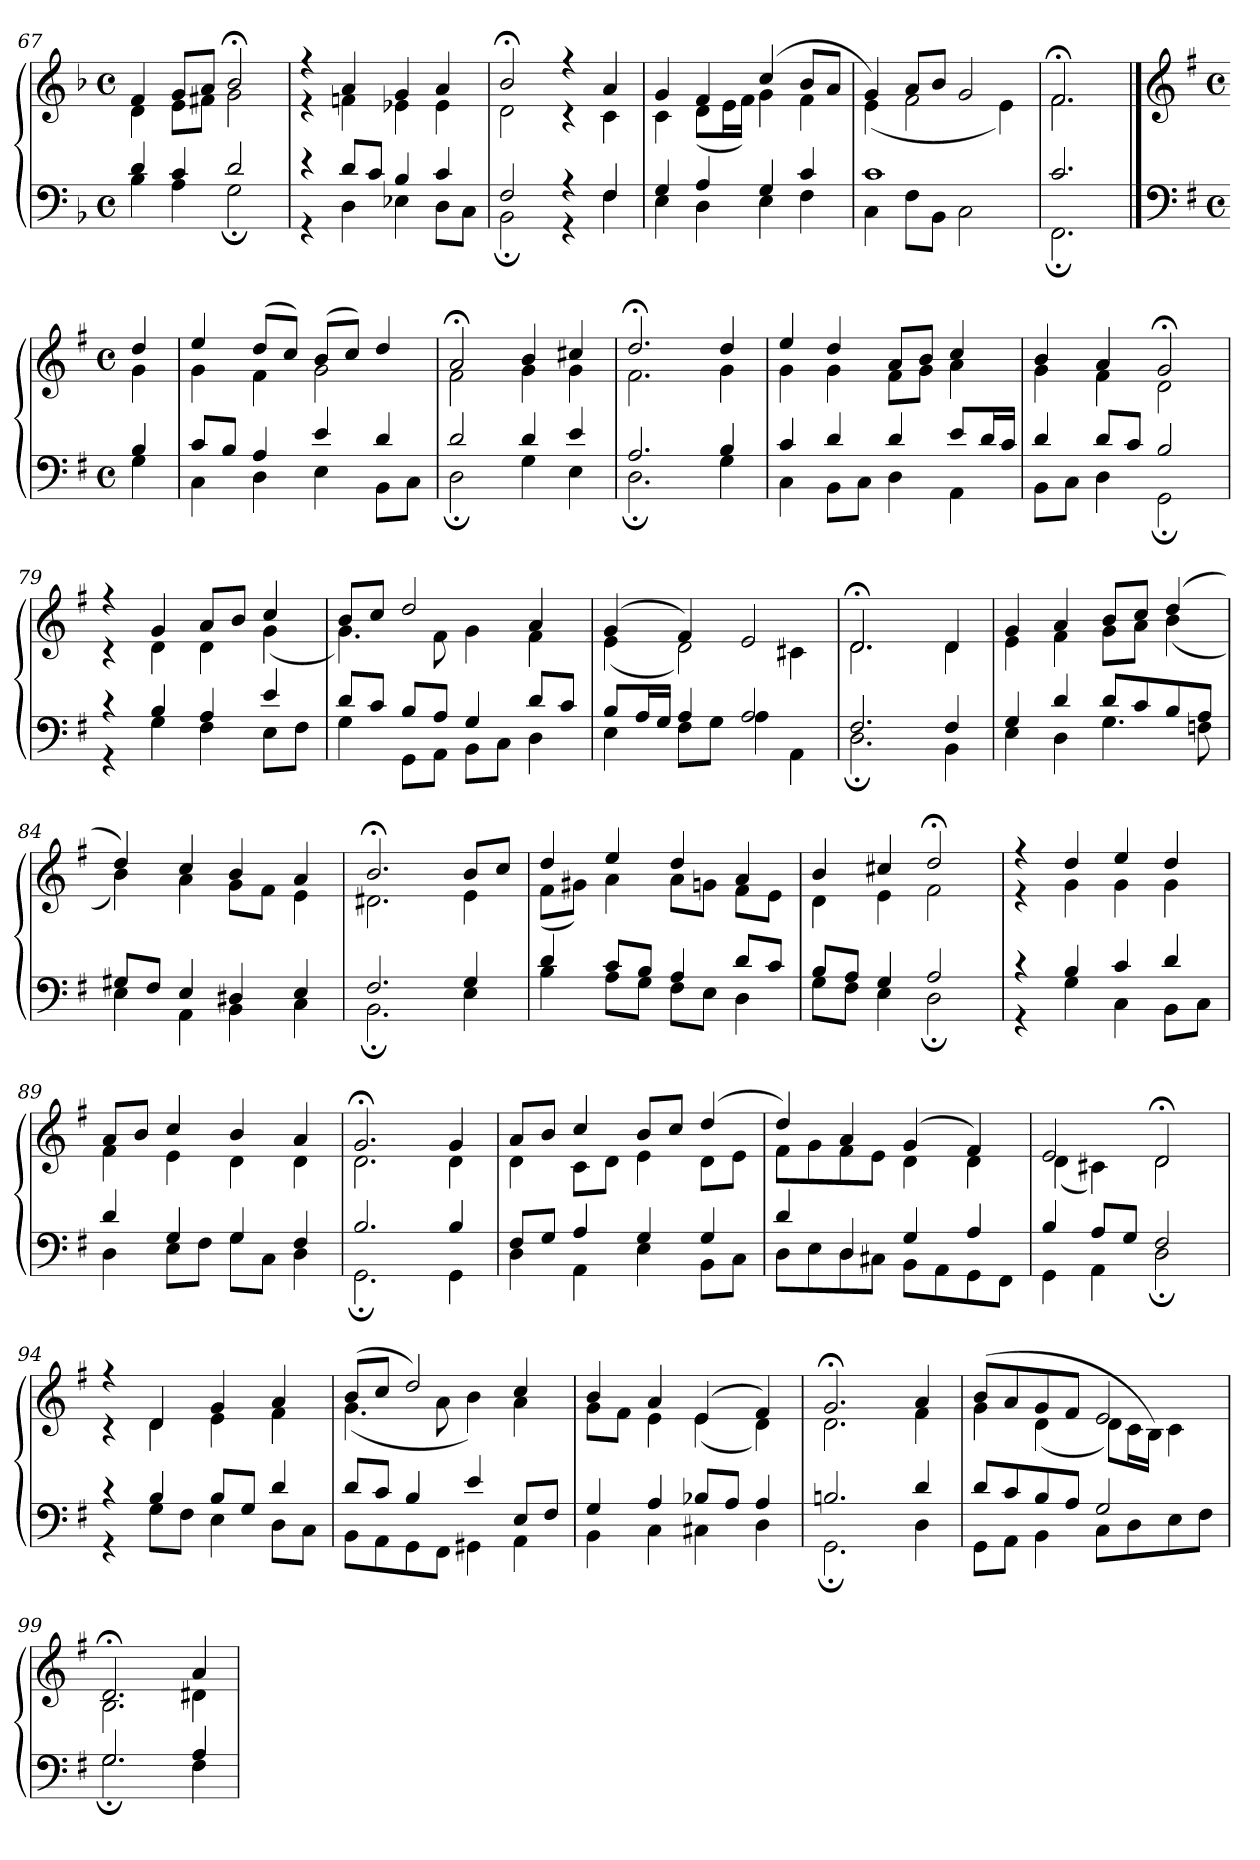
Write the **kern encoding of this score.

**kern	**kern
*part1	*part1
*staff2	*staff1
*clefF4	*clefG2
*k[b-]	*k[b-]
*M4/4	*M4/4
*met(c)	*met(c)
=67	=67
*^	*^
4d/	4B-\	4f/	4d\
4c/	4A\	8g/L	8e\L
.	.	8a/J	8f#X\J
2d/	2G;\	2b-;</	2g\
!!LO:LB:g=z	!!
=68	=68	=68	=68
4r	4r	4r	4r
8d/L	4D\	4a/	4fn\
8c/J	.	.	.
4B-/	4E-X\	4g/	4e-X\
4c/	8D\L	4a/	4e-\
.	8C\J	.	.
=69	=69	=69	=69
2F/	2BB-;\	2b-;</	2d\
4r	4r	4r	4r
4F/	4F\	4a/	4c\
=70	=70	=70	=70
4G/	4E\	4g/	4c\
4A/	4D\	4f/	(8d\L
.	.	.	16e\L
.	.	.	16f\JJ)
4G/	4E\	(4cc/	4g\
4c/	4F\	8b-/L	4f\
.	.	8a/J	.
=71	=71	=71	=71
1c	4C\	4g/)	(4e\
.	8F\L	8a/L	2f\
.	8BB-\J	8b-/J	.
.	2C\	2g/	.
.	.	.	4e\)
=72	=72	=72	=72
2.c/	2.FF;\	2.f;</	2.f\
!!LO:LB:g=z	!!
==73	==73	==73	==73
*clefF4	*	*clefG2	*
*k[f#]	*	*k[f#]	*
*M4/4	*	*M4/4	*
*met(c)	*	*met(c)	*
4B/	4G\	4dd/	4g\
=74	=74	=74	=74
8c/L	4C\	4ee/	4g\
8B/J	.	.	.
4A/	4D\	(8dd/L	4f#\
.	.	8cc/J)	.
4e/	4E\	(8b/L	2g\
.	.	8cc/J)	.
4d/	8BB\L	4dd/	.
.	8C\J	.	.
=75	=75	=75	=75
2d/	2D;\	2a;</	2f#\
4d/	4G\	4b/	4g\
4e/	4E\	4cc#X/	4g\
=76	=76	=76	=76
2.A/	2.D;\	2.dd;</	2.f#\
4B/	4G\	4dd/	4g\
=77	=77	=77	=77
4c/	4C\	4ee/	4g\
4d/	8BB\L	4dd/	4g\
.	8C\J	.	.
4d/	4D\	8a/L	8f#\L
.	.	8b/J	8g\J
8e/L	4AA\	4cc/	4a\
16d/L	.	.	.
16c/JJ	.	.	.
=78	=78	=78	=78
4d/	8BB\L	4b/	4g\
.	8C\J	.	.
8d/L	4D\	4a/	4f#\
8c/J	.	.	.
2B/	2GG;\	2g;</	2d\
!!LO:LB:g=z	!!
=79	=79	=79	=79
4r	4r	4r	4r
4B/	4G\	4g/	4d\
4A/	4F#\	8a/L	4d\
.	.	8b/J	.
4e/	8E\L	4cc/	(4g\
.	8F#\J	.	.
=80	=80	=80	=80
8d/L	4G\	8b/L	4.g\)
8c/J	.	8cc/J	.
8B/L	8GG\L	2dd/	.
8A/J	8AA\J	.	8f#\
4G/	8BB\L	.	4g\
.	8C\J	.	.
8d/L	4D\	4a/	4f#\
8c/J	.	.	.
=81	=81	=81	=81
8B/L	4E\	(4g/	(4e\
16A/L	.	.	.
16G/JJ	.	.	.
4A/	8F#\L	4f#/)	2d\)
.	8G\J	.	.
2A/	4A\	2e/	.
.	4AA\	.	4c#X\
=82	=82	=82	=82
2.F#/	2.D;\	2.d;</	2.d\
4F#/	4BB\	4d/	4d\
=83	=83	=83	=83
4G/	4E\	4g/	4e\
4d/	4D\	4a/	4f#\
8d/L	4.G\	8b/L	8g\L
8c/	.	8cc/J	8a\J
8B/	.	(4dd/	(4b\
8A/J	8Fn\	.	.
=84	=84	=84	=84
8G#X/L	4E\	4dd/)	4b\)
8F#/J	.	.	.
4E/	4AA\	4cc/	4a\
4D#X/	4BB\	4b/	8g\L
.	.	.	8f#\J
4E/	4C\	4a/	4e\
!!LO:PB:g=z	!!
=85	=85	=85	=85
2.F#/	2.BB;\	2.b;</	2.d#X\
4G/	4E\	8b/L	4e\
.	.	8cc/J	.
=86	=86	=86	=86
4d/	4B\	4dd/	(8f#\L
.	.	.	8g#X\J)
8c/L	8A\L	4ee/	4a\
8B/J	8G\J	.	.
4A/	8F#\L	4dd/	8a\L
.	8E\J	.	8gn\J
8d/L	4D\	4a/	8f#\L
8c/J	.	.	8e\J
=87	=87	=87	=87
8B/L	8G\L	4b/	4d\
8A/J	8F#\J	.	.
4G/	4E\	4cc#X/	4e\
2A/	2D;\	2dd;</	2f#\
=88	=88	=88	=88
4r	4r	4r	4r
4B/	4G\	4dd/	4g\
4c/	4C\	4ee/	4g\
4d/	8BB\L	4dd/	4g\
.	8C\J	.	.
=89	=89	=89	=89
4d/	4D\	8a/L	4f#\
.	.	8b/J	.
4G/	8E\L	4cc/	4e\
.	8F#\J	.	.
4G/	8G\L	4b/	4d\
.	8C\J	.	.
4F#/	4D\	4a/	4d\
=90	=90	=90	=90
2.B/	2.GG;\	2.g;</	2.d\
4B/	4GG\	4g/	4d\
!!LO:LB:g=z	!!
=91	=91	=91	=91
8F#/L	4D\	8a/L	4d\
8G/J	.	8b/J	.
4A/	4AA\	4cc/	8c\L
.	.	.	8d\J
4G/	4E\	8b/L	4e\
.	.	8cc/J	.
4G/	8BB\L	(4dd/	8d\L
.	8C\J	.	8e\J
=92	=92	=92	=92
4d/	8D\L	4dd/)	8f#\L
.	8E\	.	8g\
4D/	8D\	4a/	8f#\
.	8C#X\J	.	8e\J
4G/	8BB\L	(4g/	4d\
.	8AA\	.	.
4A/	8GG\	4f#/)	4d\
.	8FF#\J	.	.
=93	=93	=93	=93
4B/	4GG\	2e/	(4d\
8A/L	4AA\	.	4c#X\)
8G/J	.	.	.
2F#/	2D;\	2d;</	2d\
=94	=94	=94	=94
4r	4r	4r	4r
4B/	8G\L	4d/	4d\
.	8F#\J	.	.
8B/L	4E\	4g/	4e\
8G/J	.	.	.
4d/	8D\L	4a/	4f#\
.	8C\J	.	.
=95	=95	=95	=95
8d/L	8BB\L	(8b/L	(4.g\
8c/J	8AA\	8cc/J	.
4B/	8GG\	2dd/)	.
.	8FF#\J	.	8a\
4e/	4GG#X\	.	4b\)
8E/L	4AA\	4cc/	4a\
8F#/J	.	.	.
!!LO:LB:g=z	!!
=96	=96	=96	=96
4G/	4BB\	4b/	8g\L
.	.	.	8f#\J
4A/	4C\	4a/	4e\
8B-X/L	4C#X\	(4e/	(4e\
8A/J	.	.	.
4A/	4D\	4f#/)	4d\)
=97	=97	=97	=97
2.Bn/	2.GG;\	2.g;</	2.d\
4d/	4D\	4a/	4f#\
=98	=98	=98	=98
8d/L	8GG\L	(8b/L	4g\
8c/	8AA\J	8a/	.
8B/	4BB\	8g/	(4d\
8A/J	.	8f#/J	.
2G/	8C\L	2e/	8d\L)
.	8D\	.	16c\L
.	.	.	16B\JJ)
.	8E\	.	4c\
.	8F#\J	.	.
=99	=99	=99	=99
2.G/	2.G;\	2.d;</	2.B\
4A/	4F#\	4a/	4d#X\
*v	*v	*	*
*	*v	*v
=	=
*-	*-
